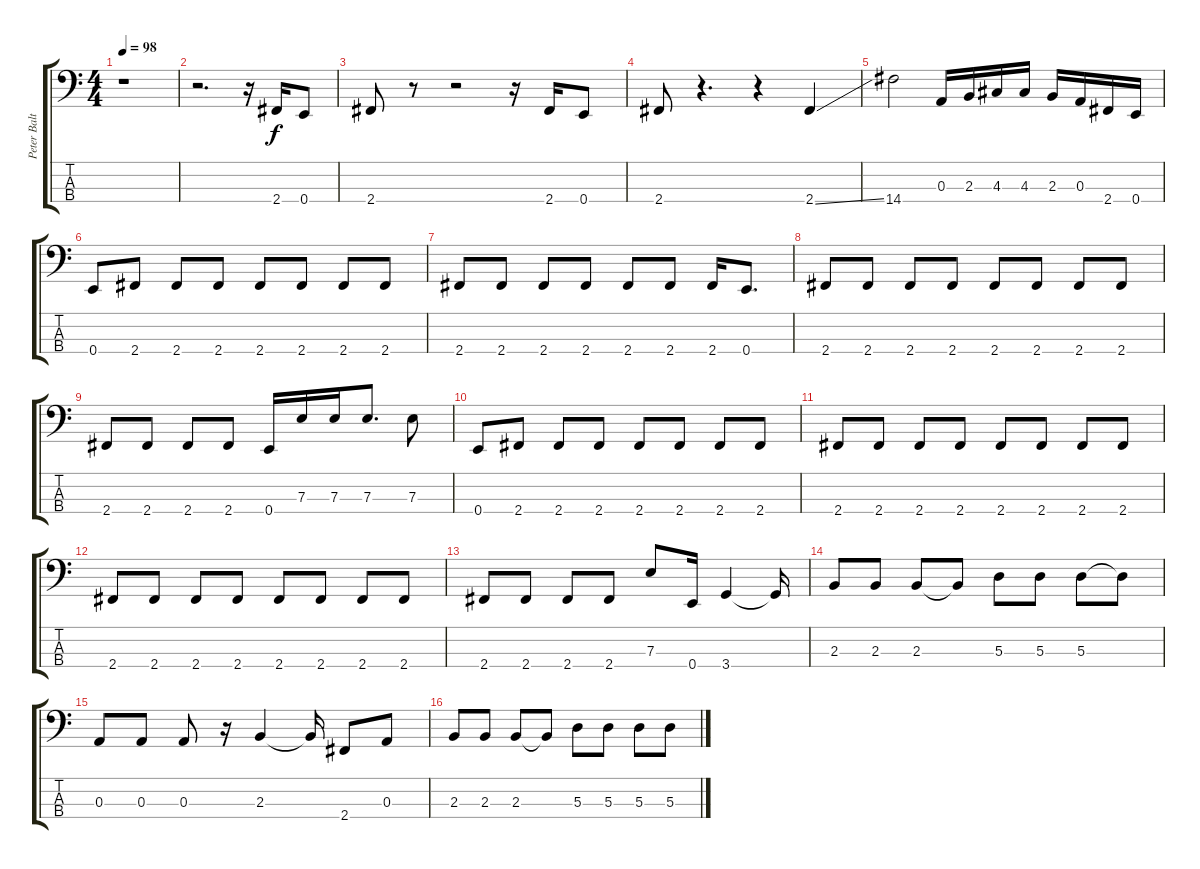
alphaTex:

\track ("Peter Baltes" "Peter Balt") {instrument electricbassfinger}
\staff {score tabs}
\tuning (G2 D2 A1 E1) {hide}
\ts (4 4)
\tempo 98
\clef f4
\ks c
r.1{dy f instrument electricbassfinger} |
r.2{d} r.16 2.4.16 0.4.8 |
2.4.8 r.8 r.2 r.16 2.4.16 0.4.8 |
2.4.8 r.4{d} r.4 2.4{ss}.4 |
14.4.2 0.3.16 2.3.16 4.3.16 4.3.16 2.3.16 0.3.16 2.4.16 0.4.16 |
0.4.8 2.4.8 2.4.8 2.4.8 2.4.8 2.4.8 2.4.8 2.4.8 |
2.4.8 2.4.8 2.4.8 2.4.8 2.4.8 2.4.8 2.4.16 0.4.8{d} |
2.4.8 2.4.8 2.4.8 2.4.8 2.4.8 2.4.8 2.4.8 2.4.8 |
2.4.8 2.4.8 2.4.8 2.4.8 0.4.16 7.3.16 7.3.16 7.3.8{d} 7.3.8 |
0.4.8 2.4.8 2.4.8 2.4.8 2.4.8 2.4.8 2.4.8 2.4.8 |
2.4.8 2.4.8 2.4.8 2.4.8 2.4.8 2.4.8 2.4.8 2.4.8 |
2.4.8 2.4.8 2.4.8 2.4.8 2.4.8 2.4.8 2.4.8 2.4.8 |
2.4.8 2.4.8 2.4.8 2.4.8 7.3.8 0.4.16 3.4.4 3.4{t}.16 |
2.3.8 2.3.8 2.3.8 2.3{t}.8 5.3.8 5.3.8 5.3.8 5.3{t}.8 |
0.3.8 0.3.8 0.3.8 r.16 2.3.4 2.3{t}.16 2.4.8 0.3.8 |
2.3.8 2.3.8 2.3.8 2.3{t}.8 5.3.8 5.3.8 5.3.8 5.3.8
